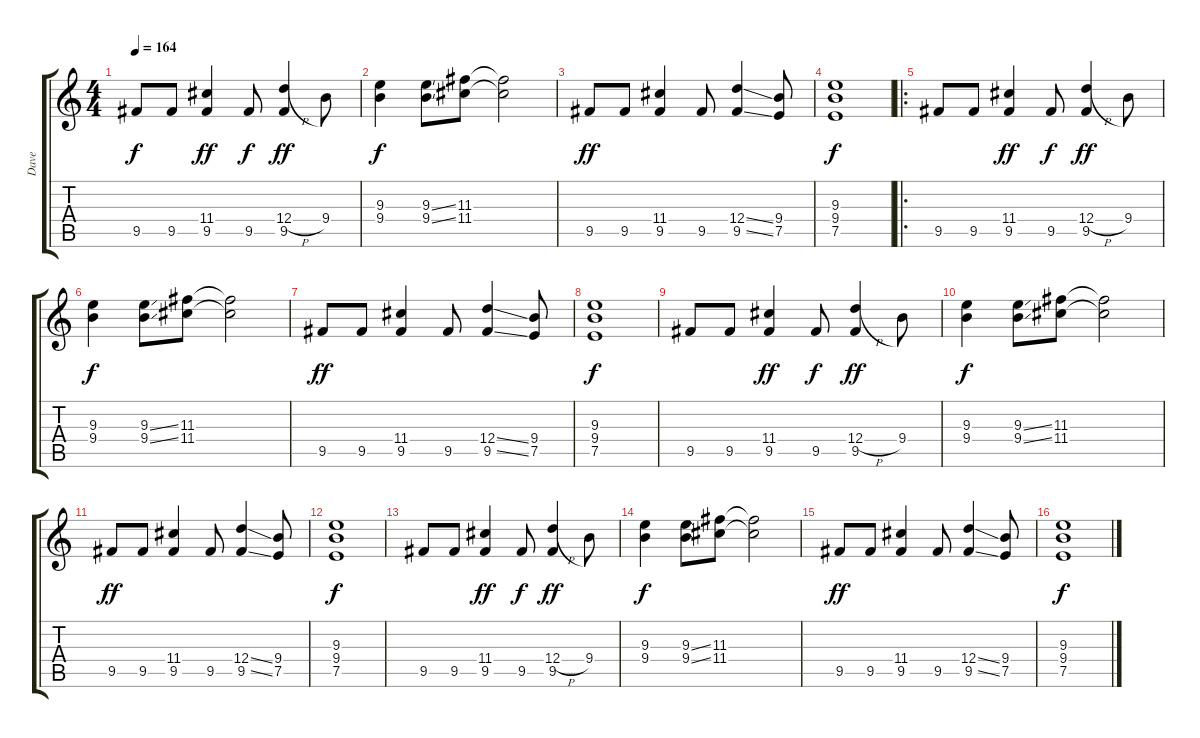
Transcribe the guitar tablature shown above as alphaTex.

\track ("Dave" "Dave") {instrument distortionguitar}
\staff {score tabs}
\tuning (E4 B3 G3 D3 A2 E2) {hide}
\ts (4 4)
\tempo 164
\clef g2
\ks c
9.5.8{dy f} 9.5.8 (11.4 9.5).4{dy ff} 9.5.8{dy f} (12.4{h} 9.5).4{dy ff} 9.4.8 |
(9.3 9.4).4{dy f} (9.3{ss} 9.4{ss}).8 (11.3 11.4).8 (11.3{t} 11.4{t}).2 |
9.5.8{dy ff} 9.5.8 (11.4 9.5).4 9.5.8 (12.4{ss} 9.5{ss}).4 (9.4 7.5).8 |
(9.3 9.4 7.5).1{dy f} |
\ro
9.5.8 9.5.8 (11.4 9.5).4{dy ff} 9.5.8{dy f} (12.4{h} 9.5).4{dy ff} 9.4.8 |
(9.3 9.4).4{dy f} (9.3{ss} 9.4{ss}).8 (11.3 11.4).8 (11.3{t} 11.4{t}).2 |
9.5.8{dy ff} 9.5.8 (11.4 9.5).4 9.5.8 (12.4{ss} 9.5{ss}).4 (9.4 7.5).8 |
(9.3 9.4 7.5).1{dy f} |
9.5.8 9.5.8 (11.4 9.5).4{dy ff} 9.5.8{dy f} (12.4{h} 9.5).4{dy ff} 9.4.8 |
(9.3 9.4).4{dy f} (9.3{ss} 9.4{ss}).8 (11.3 11.4).8 (11.3{t} 11.4{t}).2 |
9.5.8{dy ff} 9.5.8 (11.4 9.5).4 9.5.8 (12.4{ss} 9.5{ss}).4 (9.4 7.5).8 |
(9.3 9.4 7.5).1{dy f} |
9.5.8 9.5.8 (11.4 9.5).4{dy ff} 9.5.8{dy f} (12.4{h} 9.5).4{dy ff} 9.4.8 |
(9.3 9.4).4{dy f} (9.3{ss} 9.4{ss}).8 (11.3 11.4).8 (11.3{t} 11.4{t}).2 |
9.5.8{dy ff} 9.5.8 (11.4 9.5).4 9.5.8 (12.4{ss} 9.5{ss}).4 (9.4 7.5).8 |
(9.3 9.4 7.5).1{dy f}
